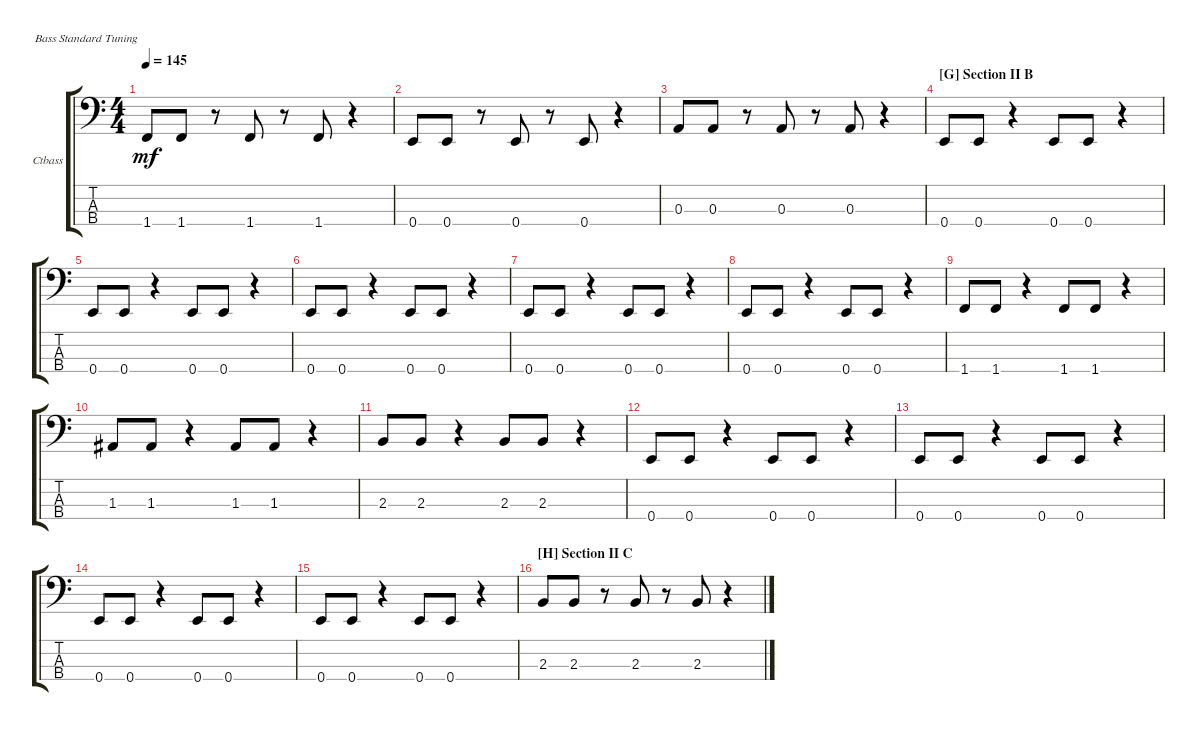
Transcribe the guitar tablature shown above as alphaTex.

\defaultSystemsLayout 4
\bracketExtendMode groupsimilarinstruments
\firstSystemTrackNameOrientation horizontal
\otherSystemsTrackNameOrientation horizontal
\track ("Contrabass" "Ctbass") {instrument contrabass}
\staff {score tabs}
\tuning (G2 D2 A1 E1)
\ts (4 4)
\tempo 145
\clef f4
\ks c
1.4.8{dy mf} 1.4.8 r.8 1.4.8 r.8 1.4.8 r.4 |
0.4.8 0.4.8 r.8 0.4.8 r.8 0.4.8 r.4 |
0.3.8 0.3.8 r.8 0.3.8 r.8 0.3.8 r.4 |
\section ("G" "Section II B")
0.4.8 0.4.8 r.4 0.4.8 0.4.8 r.4 |
0.4.8 0.4.8 r.4 0.4.8 0.4.8 r.4 |
0.4.8 0.4.8 r.4 0.4.8 0.4.8 r.4 |
0.4.8 0.4.8 r.4 0.4.8 0.4.8 r.4 |
0.4.8 0.4.8 r.4 0.4.8 0.4.8 r.4 |
1.4.8 1.4.8 r.4 1.4.8 1.4.8 r.4 |
1.3.8 1.3.8 r.4 1.3.8 1.3.8 r.4 |
2.3.8 2.3.8 r.4 2.3.8 2.3.8 r.4 |
0.4.8 0.4.8 r.4 0.4.8 0.4.8 r.4 |
0.4.8 0.4.8 r.4 0.4.8 0.4.8 r.4 |
0.4.8 0.4.8 r.4 0.4.8 0.4.8 r.4 |
0.4.8 0.4.8 r.4 0.4.8 0.4.8 r.4 |
\section ("H" "Section II C")
2.3.8 2.3.8 r.8 2.3.8 r.8 2.3.8 r.4
